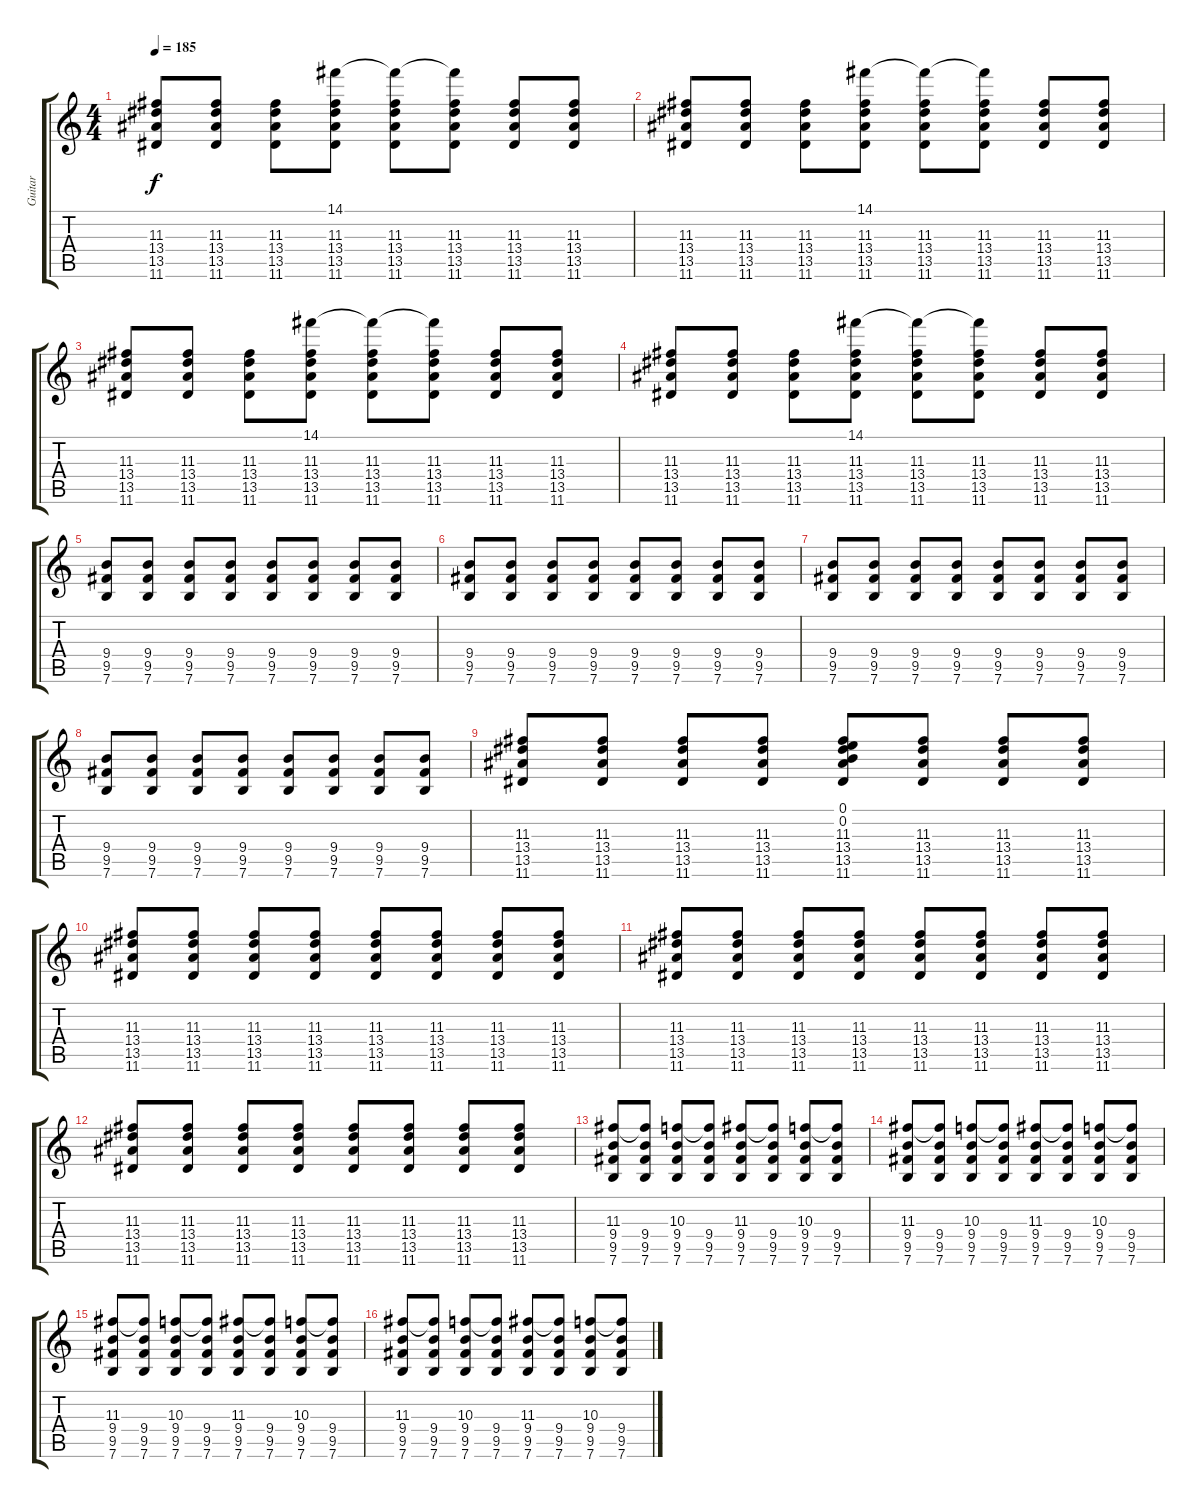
\track ("Guitar" "Guitar") {instrument distortionguitar}
\staff {score tabs}
\tuning (E4 B3 G3 D3 A2 E2) {hide}
\ts (4 4)
\tempo 185
\clef g2
\ks c
(11.3 13.4 13.5 11.6).8{dy f} (11.3 13.4 13.5 11.6).8 (11.3 13.4 13.5 11.6).8 (14.1 11.3 13.4 13.5 11.6).8 (14.1{t} 11.3 13.4 13.5 11.6).8 (14.1{t} 11.3 13.4 13.5 11.6).8 (11.3 13.4 13.5 11.6).8 (11.3 13.4 13.5 11.6).8 |
(11.3 13.4 13.5 11.6).8 (11.3 13.4 13.5 11.6).8 (11.3 13.4 13.5 11.6).8 (14.1 11.3 13.4 13.5 11.6).8 (14.1{t} 11.3 13.4 13.5 11.6).8 (14.1{t} 11.3 13.4 13.5 11.6).8 (11.3 13.4 13.5 11.6).8 (11.3 13.4 13.5 11.6).8 |
(11.3 13.4 13.5 11.6).8 (11.3 13.4 13.5 11.6).8 (11.3 13.4 13.5 11.6).8 (14.1 11.3 13.4 13.5 11.6).8 (14.1{t} 11.3 13.4 13.5 11.6).8 (14.1{t} 11.3 13.4 13.5 11.6).8 (11.3 13.4 13.5 11.6).8 (11.3 13.4 13.5 11.6).8 |
(11.3 13.4 13.5 11.6).8 (11.3 13.4 13.5 11.6).8 (11.3 13.4 13.5 11.6).8 (14.1 11.3 13.4 13.5 11.6).8 (14.1{t} 11.3 13.4 13.5 11.6).8 (14.1{t} 11.3 13.4 13.5 11.6).8 (11.3 13.4 13.5 11.6).8 (11.3 13.4 13.5 11.6).8 |
(9.4 9.5 7.6).8 (9.4 9.5 7.6).8 (9.4 9.5 7.6).8 (9.4 9.5 7.6).8 (9.4 9.5 7.6).8 (9.4 9.5 7.6).8 (9.4 9.5 7.6).8 (9.4 9.5 7.6).8 |
(9.4 9.5 7.6).8 (9.4 9.5 7.6).8 (9.4 9.5 7.6).8 (9.4 9.5 7.6).8 (9.4 9.5 7.6).8 (9.4 9.5 7.6).8 (9.4 9.5 7.6).8 (9.4 9.5 7.6).8 |
(9.4 9.5 7.6).8 (9.4 9.5 7.6).8 (9.4 9.5 7.6).8 (9.4 9.5 7.6).8 (9.4 9.5 7.6).8 (9.4 9.5 7.6).8 (9.4 9.5 7.6).8 (9.4 9.5 7.6).8 |
(9.4 9.5 7.6).8 (9.4 9.5 7.6).8 (9.4 9.5 7.6).8 (9.4 9.5 7.6).8 (9.4 9.5 7.6).8 (9.4 9.5 7.6).8 (9.4 9.5 7.6).8 (9.4 9.5 7.6).8 |
(11.3 13.4 13.5 11.6).8 (11.3 13.4 13.5 11.6).8 (11.3 13.4 13.5 11.6).8 (11.3 13.4 13.5 11.6).8 (0.1 0.2 11.3 13.4 13.5 11.6).8 (11.3 13.4 13.5 11.6).8 (11.3 13.4 13.5 11.6).8 (11.3 13.4 13.5 11.6).8 |
(11.3 13.4 13.5 11.6).8 (11.3 13.4 13.5 11.6).8 (11.3 13.4 13.5 11.6).8 (11.3 13.4 13.5 11.6).8 (11.3 13.4 13.5 11.6).8 (11.3 13.4 13.5 11.6).8 (11.3 13.4 13.5 11.6).8 (11.3 13.4 13.5 11.6).8 |
(11.3 13.4 13.5 11.6).8 (11.3 13.4 13.5 11.6).8 (11.3 13.4 13.5 11.6).8 (11.3 13.4 13.5 11.6).8 (11.3 13.4 13.5 11.6).8 (11.3 13.4 13.5 11.6).8 (11.3 13.4 13.5 11.6).8 (11.3 13.4 13.5 11.6).8 |
(11.3 13.4 13.5 11.6).8 (11.3 13.4 13.5 11.6).8 (11.3 13.4 13.5 11.6).8 (11.3 13.4 13.5 11.6).8 (11.3 13.4 13.5 11.6).8 (11.3 13.4 13.5 11.6).8 (11.3 13.4 13.5 11.6).8 (11.3 13.4 13.5 11.6).8 |
(11.3 9.4 9.5 7.6).8 (11.3{t} 9.4 9.5 7.6).8 (10.3 9.4 9.5 7.6).8 (10.3{t} 9.4 9.5 7.6).8 (11.3 9.4 9.5 7.6).8 (11.3{t} 9.4 9.5 7.6).8 (10.3 9.4 9.5 7.6).8 (10.3{t} 9.4 9.5 7.6).8 |
(11.3 9.4 9.5 7.6).8 (11.3{t} 9.4 9.5 7.6).8 (10.3 9.4 9.5 7.6).8 (10.3{t} 9.4 9.5 7.6).8 (11.3 9.4 9.5 7.6).8 (11.3{t} 9.4 9.5 7.6).8 (10.3 9.4 9.5 7.6).8 (10.3{t} 9.4 9.5 7.6).8 |
(11.3 9.4 9.5 7.6).8 (11.3{t} 9.4 9.5 7.6).8 (10.3 9.4 9.5 7.6).8 (10.3{t} 9.4 9.5 7.6).8 (11.3 9.4 9.5 7.6).8 (11.3{t} 9.4 9.5 7.6).8 (10.3 9.4 9.5 7.6).8 (10.3{t} 9.4 9.5 7.6).8 |
(11.3 9.4 9.5 7.6).8 (11.3{t} 9.4 9.5 7.6).8 (10.3 9.4 9.5 7.6).8 (10.3{t} 9.4 9.5 7.6).8 (11.3 9.4 9.5 7.6).8 (11.3{t} 9.4 9.5 7.6).8 (10.3 9.4 9.5 7.6).8 (10.3{t} 9.4 9.5 7.6).8
